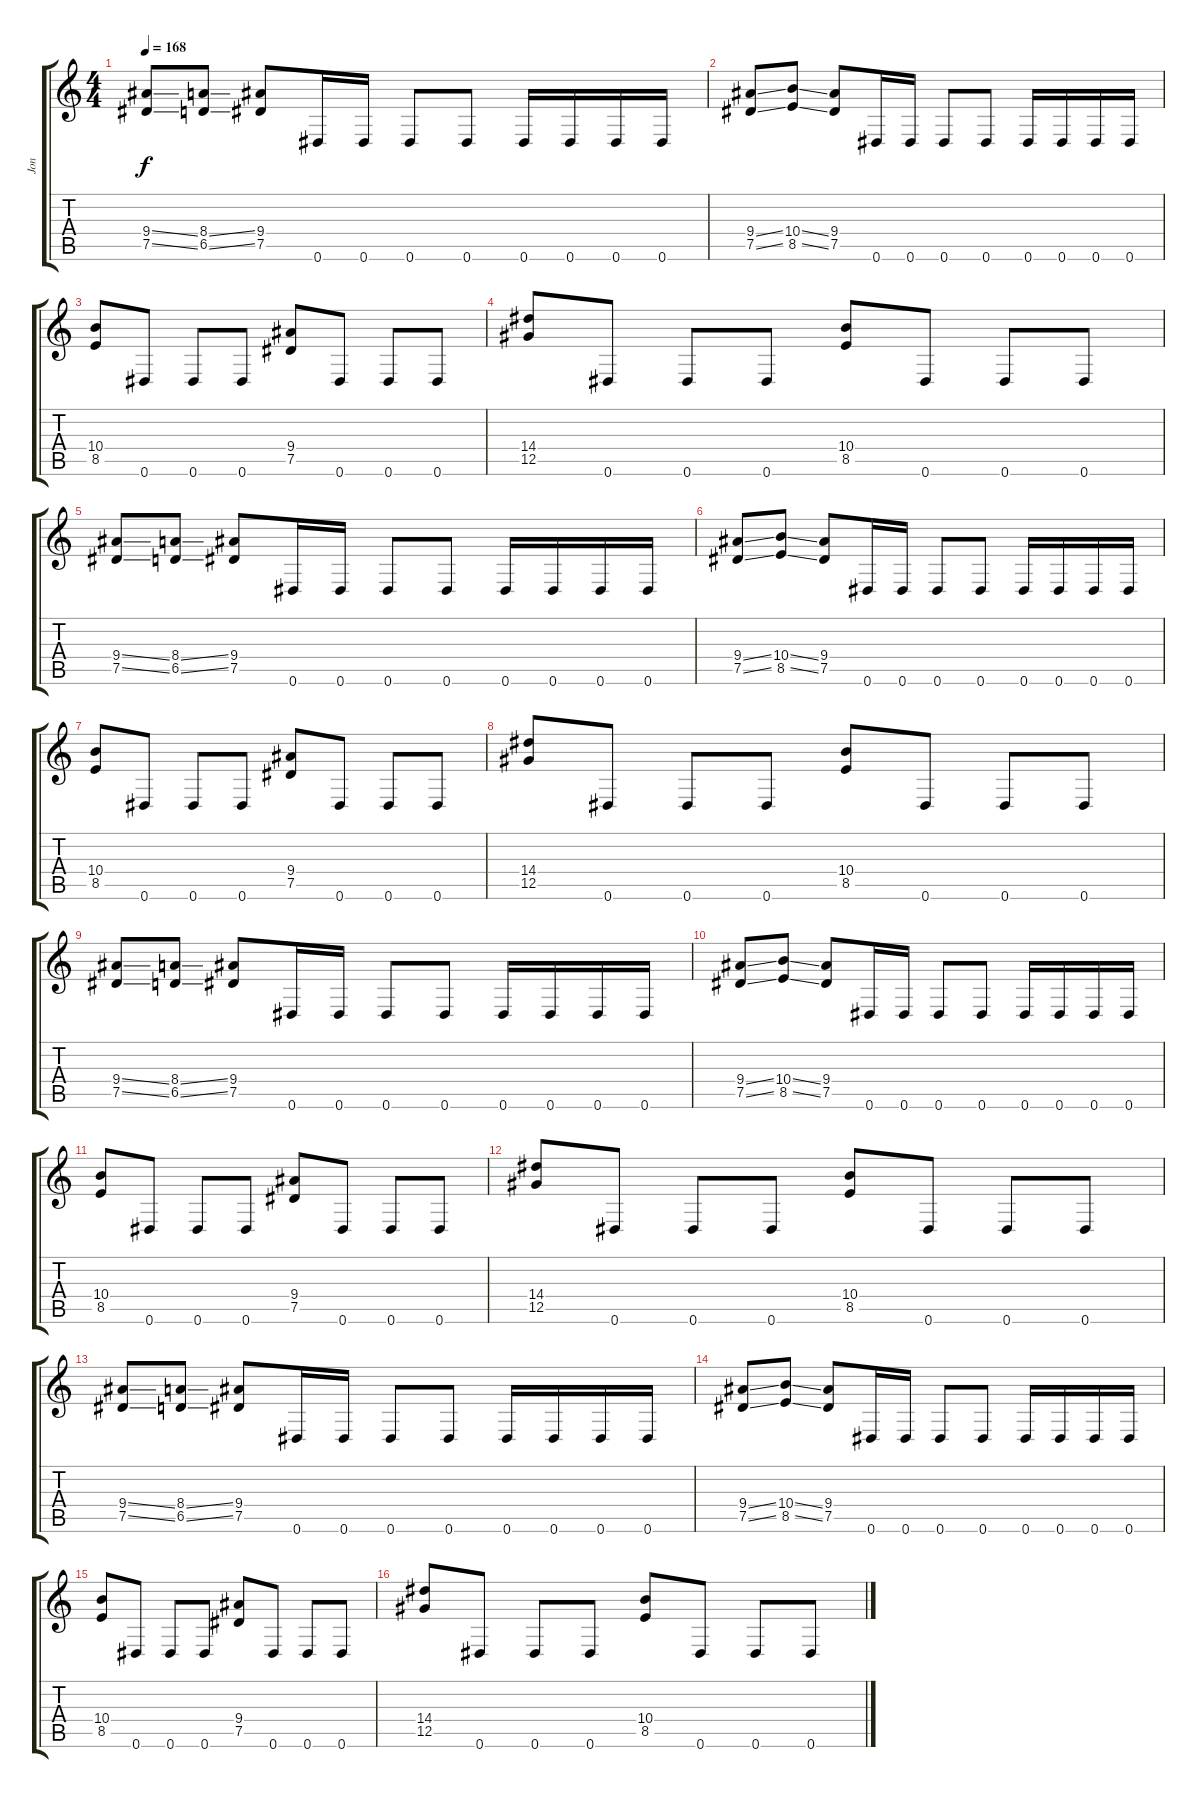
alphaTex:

\track ("Jon" "Jon") {instrument distortionguitar}
\staff {score tabs}
\tuning (Eb4 Bb3 Gb3 Db3 Ab2 Eb2) {hide}
\ts (4 4)
\tempo 168
\clef g2
\ks c
(9.4{ss} 7.5{ss}).8{dy f} (8.4{ss} 6.5{ss}).8 (9.4 7.5).8 0.6.16 0.6.16 0.6.8 0.6.8 0.6.16 0.6.16 0.6.16 0.6.16 |
(9.4{ss} 7.5{ss}).8 (10.4{ss} 8.5{ss}).8 (9.4 7.5).8 0.6.16 0.6.16 0.6.8 0.6.8 0.6.16 0.6.16 0.6.16 0.6.16 |
(10.4 8.5).8 0.6.8 0.6.8 0.6.8 (9.4 7.5).8 0.6.8 0.6.8 0.6.8 |
(14.4 12.5).8 0.6.8 0.6.8 0.6.8 (10.4 8.5).8 0.6.8 0.6.8 0.6.8 |
(9.4{ss} 7.5{ss}).8 (8.4{ss} 6.5{ss}).8 (9.4 7.5).8 0.6.16 0.6.16 0.6.8 0.6.8 0.6.16 0.6.16 0.6.16 0.6.16 |
(9.4{ss} 7.5{ss}).8 (10.4{ss} 8.5{ss}).8 (9.4 7.5).8 0.6.16 0.6.16 0.6.8 0.6.8 0.6.16 0.6.16 0.6.16 0.6.16 |
(10.4 8.5).8 0.6.8 0.6.8 0.6.8 (9.4 7.5).8 0.6.8 0.6.8 0.6.8 |
(14.4 12.5).8 0.6.8 0.6.8 0.6.8 (10.4 8.5).8 0.6.8 0.6.8 0.6.8 |
(9.4{ss} 7.5{ss}).8 (8.4{ss} 6.5{ss}).8 (9.4 7.5).8 0.6.16 0.6.16 0.6.8 0.6.8 0.6.16 0.6.16 0.6.16 0.6.16 |
(9.4{ss} 7.5{ss}).8 (10.4{ss} 8.5{ss}).8 (9.4 7.5).8 0.6.16 0.6.16 0.6.8 0.6.8 0.6.16 0.6.16 0.6.16 0.6.16 |
(10.4 8.5).8 0.6.8 0.6.8 0.6.8 (9.4 7.5).8 0.6.8 0.6.8 0.6.8 |
(14.4 12.5).8 0.6.8 0.6.8 0.6.8 (10.4 8.5).8 0.6.8 0.6.8 0.6.8 |
(9.4{ss} 7.5{ss}).8 (8.4{ss} 6.5{ss}).8 (9.4 7.5).8 0.6.16 0.6.16 0.6.8 0.6.8 0.6.16 0.6.16 0.6.16 0.6.16 |
(9.4{ss} 7.5{ss}).8 (10.4{ss} 8.5{ss}).8 (9.4 7.5).8 0.6.16 0.6.16 0.6.8 0.6.8 0.6.16 0.6.16 0.6.16 0.6.16 |
(10.4 8.5).8 0.6.8 0.6.8 0.6.8 (9.4 7.5).8 0.6.8 0.6.8 0.6.8 |
(14.4 12.5).8 0.6.8 0.6.8 0.6.8 (10.4 8.5).8 0.6.8 0.6.8 0.6.8
